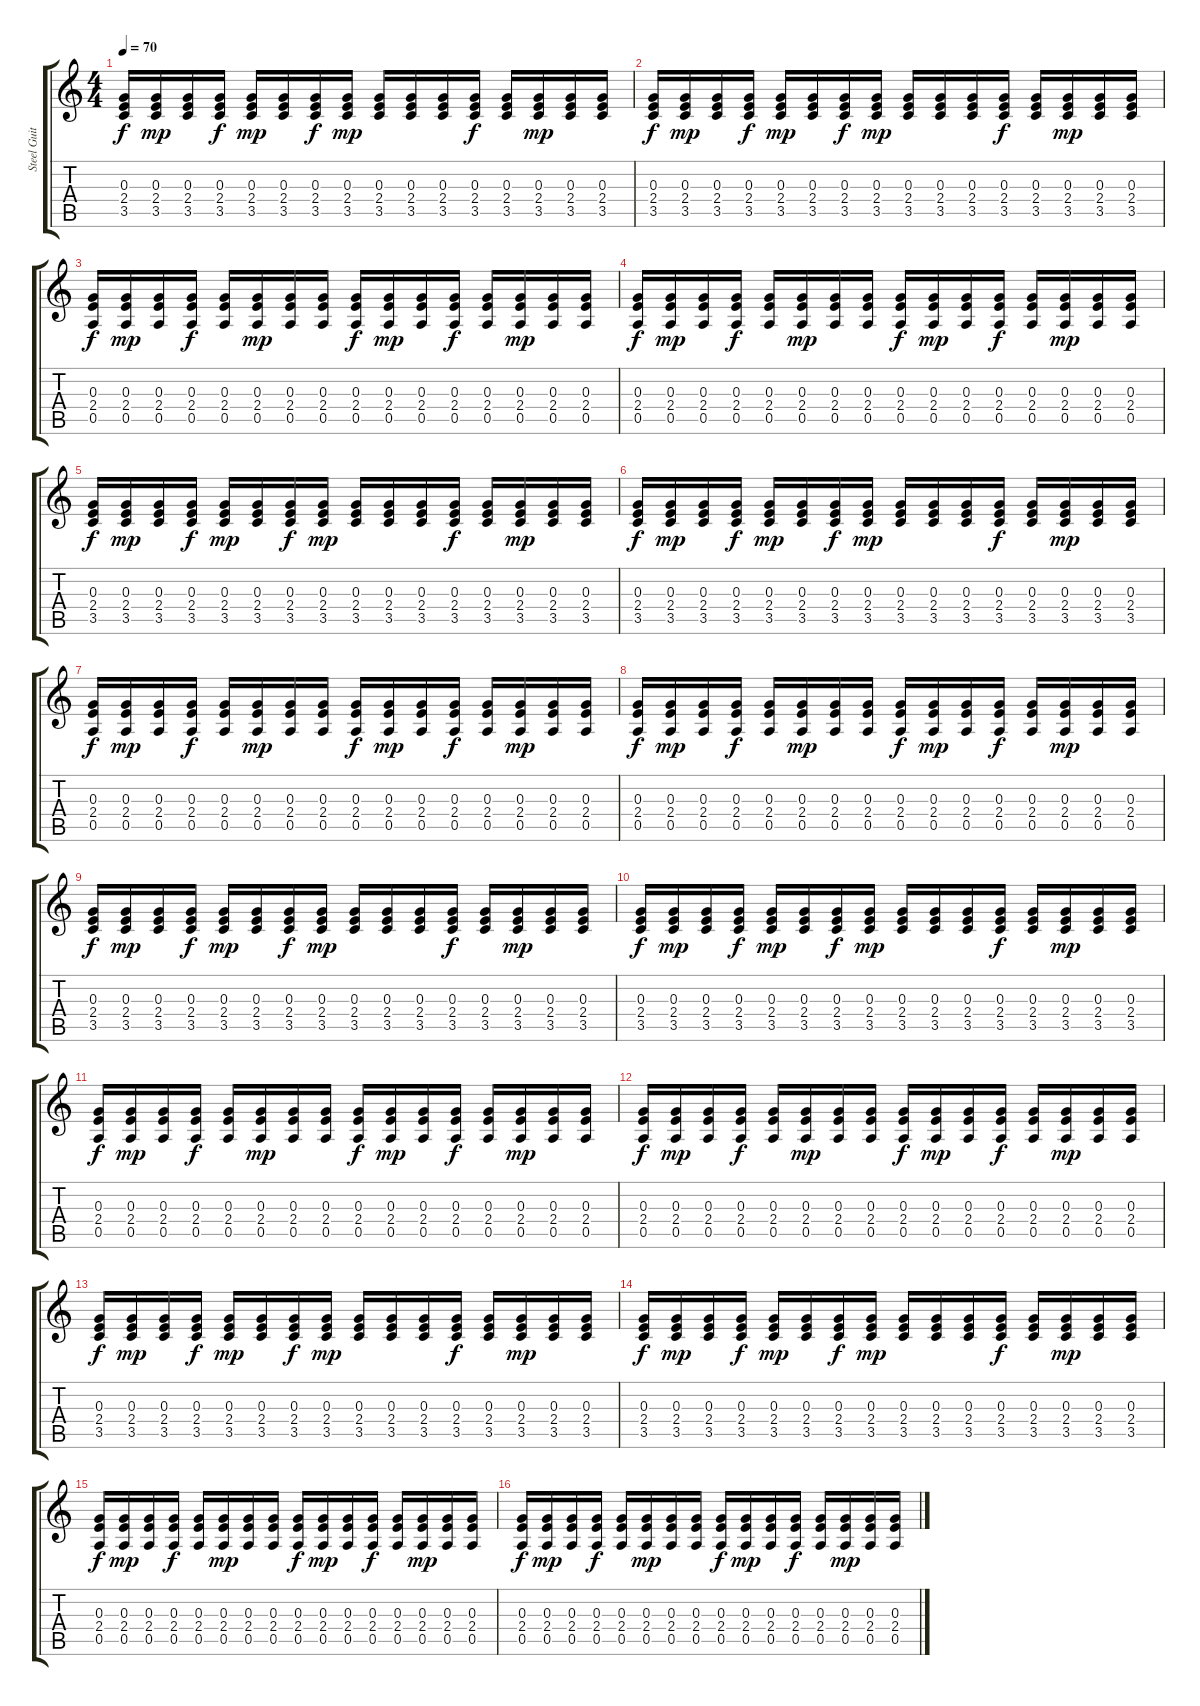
\track ("Steel Guitar 2" "Steel Guit") {instrument acousticguitarsteel}
\staff {score tabs}
\tuning (E4 B3 G3 D3 A2 E2) {hide}
\ts (4 4)
\tempo 70
\clef g2
\ks c
(0.3 2.4 3.5).16{dy f} (0.3 2.4 3.5).16{dy mp} (0.3 2.4 3.5).16 (0.3 2.4 3.5).16{dy f} (0.3 2.4 3.5).16{dy mp} (0.3 2.4 3.5).16 (0.3 2.4 3.5).16{dy f} (0.3 2.4 3.5).16{dy mp} (0.3 2.4 3.5).16 (0.3 2.4 3.5).16 (0.3 2.4 3.5).16 (0.3 2.4 3.5).16{dy f} (0.3 2.4 3.5).16 (0.3 2.4 3.5).16{dy mp} (0.3 2.4 3.5).16 (0.3 2.4 3.5).16 |
(0.3 2.4 3.5).16{dy f} (0.3 2.4 3.5).16{dy mp} (0.3 2.4 3.5).16 (0.3 2.4 3.5).16{dy f} (0.3 2.4 3.5).16{dy mp} (0.3 2.4 3.5).16 (0.3 2.4 3.5).16{dy f} (0.3 2.4 3.5).16{dy mp} (0.3 2.4 3.5).16 (0.3 2.4 3.5).16 (0.3 2.4 3.5).16 (0.3 2.4 3.5).16{dy f} (0.3 2.4 3.5).16 (0.3 2.4 3.5).16{dy mp} (0.3 2.4 3.5).16 (0.3 2.4 3.5).16 |
(0.3 2.4 0.5).16{dy f} (0.3 2.4 0.5).16{dy mp} (0.3 2.4 0.5).16 (0.3 2.4 0.5).16{dy f} (0.3 2.4 0.5).16 (0.3 2.4 0.5).16{dy mp} (0.3 2.4 0.5).16 (0.3 2.4 0.5).16 (0.3 2.4 0.5).16{dy f} (0.3 2.4 0.5).16{dy mp} (0.3 2.4 0.5).16 (0.3 2.4 0.5).16{dy f} (0.3 2.4 0.5).16 (0.3 2.4 0.5).16{dy mp} (0.3 2.4 0.5).16 (0.3 2.4 0.5).16 |
(0.3 2.4 0.5).16{dy f} (0.3 2.4 0.5).16{dy mp} (0.3 2.4 0.5).16 (0.3 2.4 0.5).16{dy f} (0.3 2.4 0.5).16 (0.3 2.4 0.5).16{dy mp} (0.3 2.4 0.5).16 (0.3 2.4 0.5).16 (0.3 2.4 0.5).16{dy f} (0.3 2.4 0.5).16{dy mp} (0.3 2.4 0.5).16 (0.3 2.4 0.5).16{dy f} (0.3 2.4 0.5).16 (0.3 2.4 0.5).16{dy mp} (0.3 2.4 0.5).16 (0.3 2.4 0.5).16 |
(0.3 2.4 3.5).16{dy f} (0.3 2.4 3.5).16{dy mp} (0.3 2.4 3.5).16 (0.3 2.4 3.5).16{dy f} (0.3 2.4 3.5).16{dy mp} (0.3 2.4 3.5).16 (0.3 2.4 3.5).16{dy f} (0.3 2.4 3.5).16{dy mp} (0.3 2.4 3.5).16 (0.3 2.4 3.5).16 (0.3 2.4 3.5).16 (0.3 2.4 3.5).16{dy f} (0.3 2.4 3.5).16 (0.3 2.4 3.5).16{dy mp} (0.3 2.4 3.5).16 (0.3 2.4 3.5).16 |
(0.3 2.4 3.5).16{dy f} (0.3 2.4 3.5).16{dy mp} (0.3 2.4 3.5).16 (0.3 2.4 3.5).16{dy f} (0.3 2.4 3.5).16{dy mp} (0.3 2.4 3.5).16 (0.3 2.4 3.5).16{dy f} (0.3 2.4 3.5).16{dy mp} (0.3 2.4 3.5).16 (0.3 2.4 3.5).16 (0.3 2.4 3.5).16 (0.3 2.4 3.5).16{dy f} (0.3 2.4 3.5).16 (0.3 2.4 3.5).16{dy mp} (0.3 2.4 3.5).16 (0.3 2.4 3.5).16 |
(0.3 2.4 0.5).16{dy f} (0.3 2.4 0.5).16{dy mp} (0.3 2.4 0.5).16 (0.3 2.4 0.5).16{dy f} (0.3 2.4 0.5).16 (0.3 2.4 0.5).16{dy mp} (0.3 2.4 0.5).16 (0.3 2.4 0.5).16 (0.3 2.4 0.5).16{dy f} (0.3 2.4 0.5).16{dy mp} (0.3 2.4 0.5).16 (0.3 2.4 0.5).16{dy f} (0.3 2.4 0.5).16 (0.3 2.4 0.5).16{dy mp} (0.3 2.4 0.5).16 (0.3 2.4 0.5).16 |
(0.3 2.4 0.5).16{dy f} (0.3 2.4 0.5).16{dy mp} (0.3 2.4 0.5).16 (0.3 2.4 0.5).16{dy f} (0.3 2.4 0.5).16 (0.3 2.4 0.5).16{dy mp} (0.3 2.4 0.5).16 (0.3 2.4 0.5).16 (0.3 2.4 0.5).16{dy f} (0.3 2.4 0.5).16{dy mp} (0.3 2.4 0.5).16 (0.3 2.4 0.5).16{dy f} (0.3 2.4 0.5).16 (0.3 2.4 0.5).16{dy mp} (0.3 2.4 0.5).16 (0.3 2.4 0.5).16 |
(0.3 2.4 3.5).16{dy f} (0.3 2.4 3.5).16{dy mp} (0.3 2.4 3.5).16 (0.3 2.4 3.5).16{dy f} (0.3 2.4 3.5).16{dy mp} (0.3 2.4 3.5).16 (0.3 2.4 3.5).16{dy f} (0.3 2.4 3.5).16{dy mp} (0.3 2.4 3.5).16 (0.3 2.4 3.5).16 (0.3 2.4 3.5).16 (0.3 2.4 3.5).16{dy f} (0.3 2.4 3.5).16 (0.3 2.4 3.5).16{dy mp} (0.3 2.4 3.5).16 (0.3 2.4 3.5).16 |
(0.3 2.4 3.5).16{dy f} (0.3 2.4 3.5).16{dy mp} (0.3 2.4 3.5).16 (0.3 2.4 3.5).16{dy f} (0.3 2.4 3.5).16{dy mp} (0.3 2.4 3.5).16 (0.3 2.4 3.5).16{dy f} (0.3 2.4 3.5).16{dy mp} (0.3 2.4 3.5).16 (0.3 2.4 3.5).16 (0.3 2.4 3.5).16 (0.3 2.4 3.5).16{dy f} (0.3 2.4 3.5).16 (0.3 2.4 3.5).16{dy mp} (0.3 2.4 3.5).16 (0.3 2.4 3.5).16 |
(0.3 2.4 0.5).16{dy f} (0.3 2.4 0.5).16{dy mp} (0.3 2.4 0.5).16 (0.3 2.4 0.5).16{dy f} (0.3 2.4 0.5).16 (0.3 2.4 0.5).16{dy mp} (0.3 2.4 0.5).16 (0.3 2.4 0.5).16 (0.3 2.4 0.5).16{dy f} (0.3 2.4 0.5).16{dy mp} (0.3 2.4 0.5).16 (0.3 2.4 0.5).16{dy f} (0.3 2.4 0.5).16 (0.3 2.4 0.5).16{dy mp} (0.3 2.4 0.5).16 (0.3 2.4 0.5).16 |
(0.3 2.4 0.5).16{dy f} (0.3 2.4 0.5).16{dy mp} (0.3 2.4 0.5).16 (0.3 2.4 0.5).16{dy f} (0.3 2.4 0.5).16 (0.3 2.4 0.5).16{dy mp} (0.3 2.4 0.5).16 (0.3 2.4 0.5).16 (0.3 2.4 0.5).16{dy f} (0.3 2.4 0.5).16{dy mp} (0.3 2.4 0.5).16 (0.3 2.4 0.5).16{dy f} (0.3 2.4 0.5).16 (0.3 2.4 0.5).16{dy mp} (0.3 2.4 0.5).16 (0.3 2.4 0.5).16 |
(0.3 2.4 3.5).16{dy f} (0.3 2.4 3.5).16{dy mp} (0.3 2.4 3.5).16 (0.3 2.4 3.5).16{dy f} (0.3 2.4 3.5).16{dy mp} (0.3 2.4 3.5).16 (0.3 2.4 3.5).16{dy f} (0.3 2.4 3.5).16{dy mp} (0.3 2.4 3.5).16 (0.3 2.4 3.5).16 (0.3 2.4 3.5).16 (0.3 2.4 3.5).16{dy f} (0.3 2.4 3.5).16 (0.3 2.4 3.5).16{dy mp} (0.3 2.4 3.5).16 (0.3 2.4 3.5).16 |
(0.3 2.4 3.5).16{dy f} (0.3 2.4 3.5).16{dy mp} (0.3 2.4 3.5).16 (0.3 2.4 3.5).16{dy f} (0.3 2.4 3.5).16{dy mp} (0.3 2.4 3.5).16 (0.3 2.4 3.5).16{dy f} (0.3 2.4 3.5).16{dy mp} (0.3 2.4 3.5).16 (0.3 2.4 3.5).16 (0.3 2.4 3.5).16 (0.3 2.4 3.5).16{dy f} (0.3 2.4 3.5).16 (0.3 2.4 3.5).16{dy mp} (0.3 2.4 3.5).16 (0.3 2.4 3.5).16 |
(0.3 2.4 0.5).16{dy f} (0.3 2.4 0.5).16{dy mp} (0.3 2.4 0.5).16 (0.3 2.4 0.5).16{dy f} (0.3 2.4 0.5).16 (0.3 2.4 0.5).16{dy mp} (0.3 2.4 0.5).16 (0.3 2.4 0.5).16 (0.3 2.4 0.5).16{dy f} (0.3 2.4 0.5).16{dy mp} (0.3 2.4 0.5).16 (0.3 2.4 0.5).16{dy f} (0.3 2.4 0.5).16 (0.3 2.4 0.5).16{dy mp} (0.3 2.4 0.5).16 (0.3 2.4 0.5).16 |
(0.3 2.4 0.5).16{dy f} (0.3 2.4 0.5).16{dy mp} (0.3 2.4 0.5).16 (0.3 2.4 0.5).16{dy f} (0.3 2.4 0.5).16 (0.3 2.4 0.5).16{dy mp} (0.3 2.4 0.5).16 (0.3 2.4 0.5).16 (0.3 2.4 0.5).16{dy f} (0.3 2.4 0.5).16{dy mp} (0.3 2.4 0.5).16 (0.3 2.4 0.5).16{dy f} (0.3 2.4 0.5).16 (0.3 2.4 0.5).16{dy mp} (0.3 2.4 0.5).16 (0.3 2.4 0.5).16
